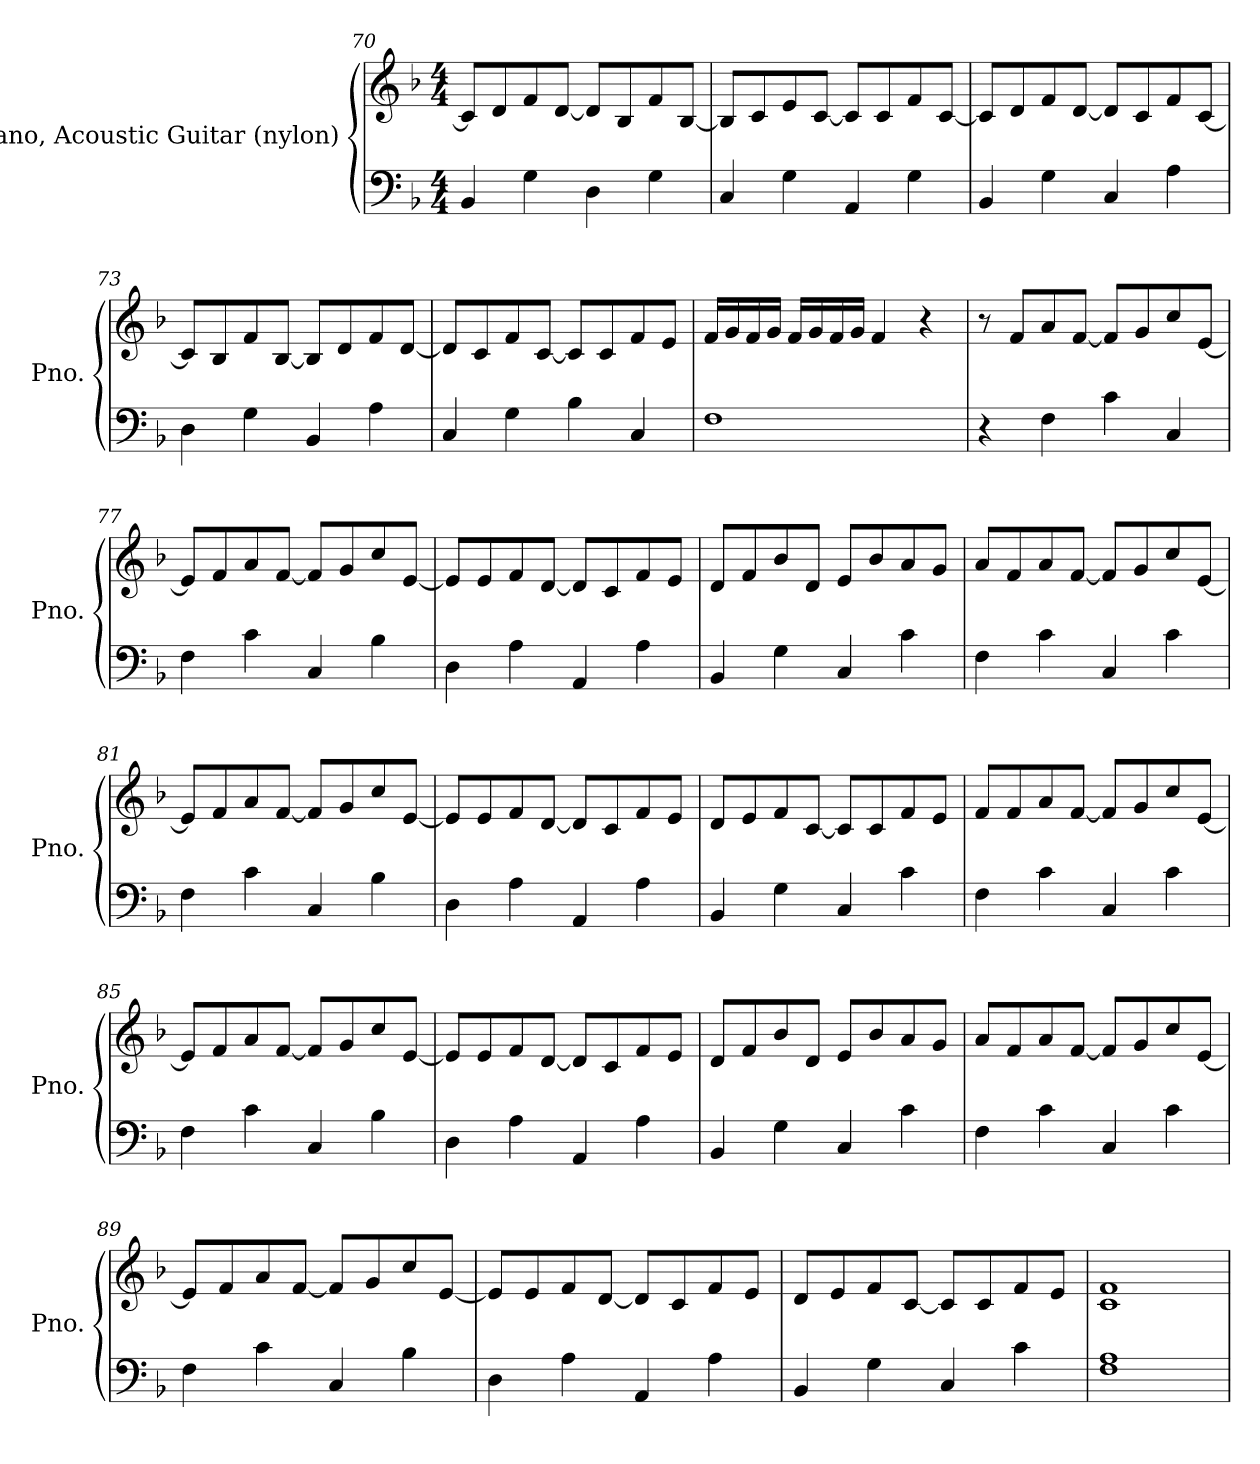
**kern	**kern
*part2	*part1
*staff2	*staff1
*I"Piano, Acoustic Guitar (nylon)	*I"Piano, Acoustic Guitar (nylon)
*I'Pno.	*I'Pno.
!!LO:LB:g=z
*clefF4	*clefG2
*k[b-]	*k[b-]
*M4/4	*M4/4
=70	=70
4BB-/	8c/L]
.	8d/
4G\	8f/
.	[8d/J
4D\	8d/L]
.	8B-/
4G\	8f/
.	[8B-/J
=71	=71
4C/	8B-/L]
.	8c/
4G\	8e/
.	[8c/J
4AA/	8c/L]
.	8c/
4G\	8f/
.	[8c/J
=72	=72
4BB-/	8c/L]
.	8d/
4G\	8f/
.	[8d/J
4C/	8d/L]
.	8c/
4A\	8f/
.	[8c/J
=73	=73
4D\	8c/L]
.	8B-/
4G\	8f/
.	[8B-/J
4BB-/	8B-/L]
.	8d/
4A\	8f/
.	[8d/J
!!LO:LB:g=z
=74	=74
4C/	8d/L]
.	8c/
4G\	8f/
.	[8c/J
4B-\	8c/L]
.	8c/
4C/	8f/
.	8e/J
=75	=75
1F	16f/LL
.	16g/
.	16f/
.	16g/JJ
.	16f/LL
.	16g/
.	16f/
.	16g/JJ
.	4f/
.	4r
=76	=76
4r	8r
.	8f/L
4F\	8a/
.	[8f/J
4c\	8f/L]
.	8g/
4C/	8cc/
.	[8e/J
=77	=77
4F\	8e/L]
.	8f/
4c\	8a/
.	[8f/J
4C/	8f/L]
.	8g/
4B-\	8cc/
.	[8e/J
!!LO:PB:g=z
=78	=78
4D\	8e/L]
.	8e/
4A\	8f/
.	[8d/J
4AA/	8d/L]
.	8c/
4A\	8f/
.	8e/J
=79	=79
4BB-/	8d/L
.	8f/
4G\	8b-/
.	8d/J
4C/	8e/L
.	8b-/
4c\	8a/
.	8g/J
=80	=80
4F\	8a/L
.	8f/
4c\	8a/
.	[8f/J
4C/	8f/L]
.	8g/
4c\	8cc/
.	[8e/J
=81	=81
4F\	8e/L]
.	8f/
4c\	8a/
.	[8f/J
4C/	8f/L]
.	8g/
4B-\	8cc/
.	[8e/J
=82	=82
4D\	8e/L]
.	8e/
4A\	8f/
.	[8d/J
4AA/	8d/L]
.	8c/
4A\	8f/
.	8e/J
!!LO:LB:g=z
=83	=83
4BB-/	8d/L
.	8e/
4G\	8f/
.	[8c/J
4C/	8c/L]
.	8c/
4c\	8f/
.	8e/J
=84	=84
4F\	8f/L
.	8f/
4c\	8a/
.	[8f/J
4C/	8f/L]
.	8g/
4c\	8cc/
.	[8e/J
=85	=85
4F\	8e/L]
.	8f/
4c\	8a/
.	[8f/J
4C/	8f/L]
.	8g/
4B-\	8cc/
.	[8e/J
=86	=86
4D\	8e/L]
.	8e/
4A\	8f/
.	[8d/J
4AA/	8d/L]
.	8c/
4A\	8f/
.	8e/J
=87	=87
4BB-/	8d/L
.	8f/
4G\	8b-/
.	8d/J
4C/	8e/L
.	8b-/
4c\	8a/
.	8g/J
!!LO:LB:g=z
=88	=88
4F\	8a/L
.	8f/
4c\	8a/
.	[8f/J
4C/	8f/L]
.	8g/
4c\	8cc/
.	[8e/J
=89	=89
4F\	8e/L]
.	8f/
4c\	8a/
.	[8f/J
4C/	8f/L]
.	8g/
4B-\	8cc/
.	[8e/J
=90	=90
4D\	8e/L]
.	8e/
4A\	8f/
.	[8d/J
4AA/	8d/L]
.	8c/
4A\	8f/
.	8e/J
=91	=91
4BB-/	8d/L
.	8e/
4G\	8f/
.	[8c/J
4C/	8c/L]
.	8c/
4c\	8f/
.	8e/J
=92	=92
1F 1A	1c 1f
=	=
*-	*-
